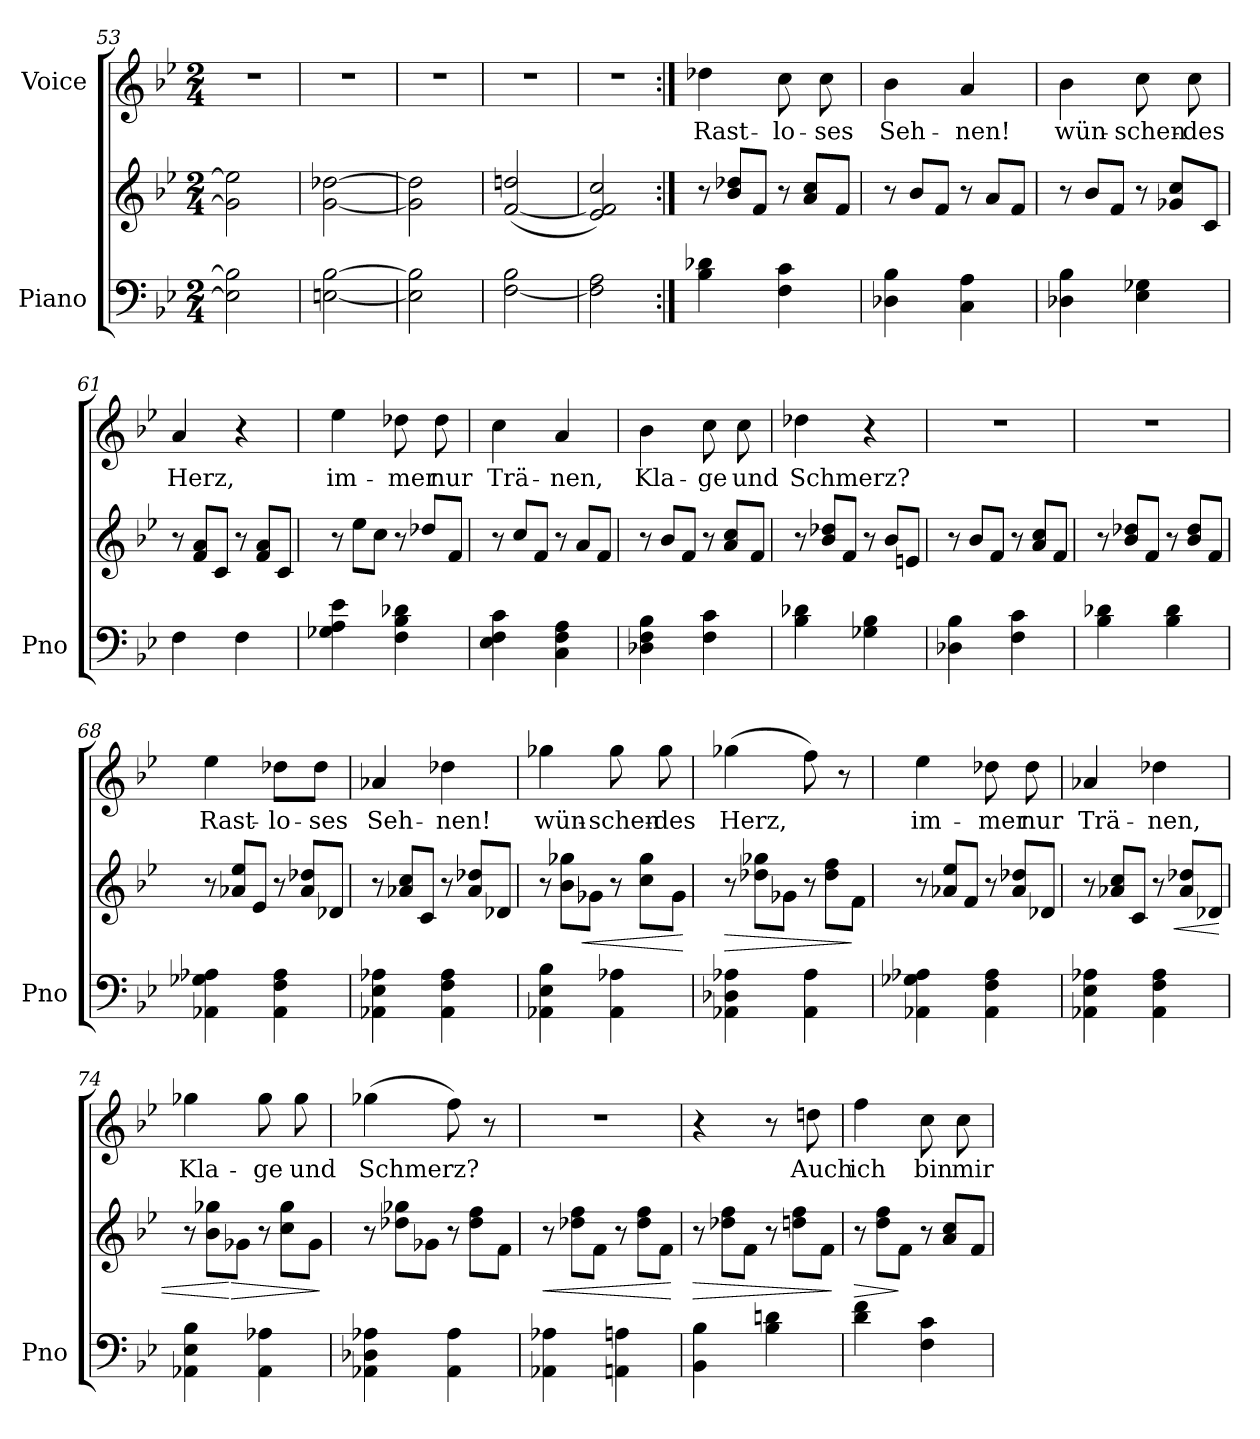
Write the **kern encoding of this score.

**kern	**kern	**dynam	**kern	**text
*part2	*part2	*part2	*part1	*part1
*staff3	*staff2	*staff2/3	*staff1	*staff1
*I"Piano	*	*	*I"Voice	*
*I'Pno	*	*	*	*
*clefF4	*clefG2	*	*clefG2	*
*k[b-e-]	*k[b-e-]	*	*k[b-e-]	*
*M2/4	*M2/4	*	*M2/4	*
=53	=53	=53	=53	=53
2E-\] 2B-\]	2g\] 2ee-\]	.	2r	.
=54	=54	=54	=54	=54
[2En\ [2B-\	[2g\ [2dd-X\	.	2r	.
=55	=55	=55	=55	=55
2E\] 2B-\]	2g\] 2dd-\]	.	2r	.
=56	=56	=56	=56	=56
[2F\ 2B-\	(>[>2f/ 2ddn/	.	2r	.
=57	=57	=57	=57	=57
2F\] 2A\	2e-/ 2f/] 2cc/)	.	2r	.
!!LO:PB:g=z
=58:|!	=58:|!	=58:|!	=58:|!	=58:|!
*	*Xtuplet	*	*	*
!	!	!	!	!LO:LY:b
4B-\ 4d-X\	12r	.	4dd-X\	Rast-
.	12b-/ 12dd-X/L	.	.	.
.	12f/J	.	.	.
!	!	!	!	!LO:LY:b
4F\ 4c\	12r	.	8cc\	-lo-
.	12a/ 12cc/L	.	.	.
!	!	!	!	!LO:LY:b
.	.	.	8cc\	-ses
.	12f/J	.	.	.
=59	=59	=59	=59	=59
!	!	!	!	!LO:LY:b
4D-X\ 4B-\	12r	.	4b-\	Seh-
.	12b-/L	.	.	.
.	12f/J	.	.	.
!	!	!	!	!LO:LY:b
4C\ 4A\	12r	.	4a/	-nen!
.	12a/L	.	.	.
.	12f/J	.	.	.
=60	=60	=60	=60	=60
!	!	!	!	!LO:LY:b
4D-X\ 4B-\	12r	.	4b-\	wün-
.	12b-/L	.	.	.
.	12f/J	.	.	.
!	!	!	!	!LO:LY:b
4E-\ 4G-X\	12r	.	8cc\	-schen-
.	12g-X/ 12cc/L	.	.	.
!	!	!	!	!LO:LY:b
.	.	.	8cc\	-des
.	12c/J	.	.	.
=61	=61	=61	=61	=61
!	!	!	!	!LO:LY:b
4F\	12r	.	4a/	Herz,
.	12f/ 12a/L	.	.	.
.	12c/J	.	.	.
4F\	12r	.	4r	.
.	12f/ 12a/L	.	.	.
.	12c/J	.	.	.
=62	=62	=62	=62	=62
!	!	!	!	!LO:LY:b
4G-X\ 4A\ 4e-\	12r	.	4ee-\	im-
.	12ee-\L	.	.	.
.	12cc\J	.	.	.
!	!	!	!	!LO:LY:b
4F\ 4B-\ 4d-X\	12r	.	8dd-X\	-mer
.	12dd-X/L	.	.	.
!	!	!	!	!LO:LY:b
.	.	.	8dd-\	nur
.	12f/J	.	.	.
!!LO:LB:g=z
=63	=63	=63	=63	=63
!	!	!	!	!LO:LY:b
4E-\ 4F\ 4c\	12r	.	4cc\	Trä-
.	12cc/L	.	.	.
.	12f/J	.	.	.
!	!	!	!	!LO:LY:b
4C\ 4F\ 4A\	12r	.	4a/	-nen,
.	12a/L	.	.	.
.	12f/J	.	.	.
=64	=64	=64	=64	=64
!	!	!	!	!LO:LY:b
4D-X\ 4F\ 4B-\	12r	.	4b-\	Kla-
.	12b-/L	.	.	.
.	12f/J	.	.	.
!	!	!	!	!LO:LY:b
4F\ 4c\	12r	.	8cc\	-ge
.	12a/ 12cc/L	.	.	.
!	!	!	!	!LO:LY:b
.	.	.	8cc\	und
.	12f/J	.	.	.
=65	=65	=65	=65	=65
!	!	!	!	!LO:LY:b
4B-\ 4d-X\	12r	.	4dd-X\	Schmerz?
.	12b-/ 12dd-X/L	.	.	.
.	12f/J	.	.	.
4G-X\ 4B-\	12r	.	4r	.
.	12b-/L	.	.	.
.	12en/J	.	.	.
=66	=66	=66	=66	=66
4D-X\ 4B-\	12r	.	2r	.
.	12b-/L	.	.	.
.	12f/J	.	.	.
4F\ 4c\	12r	.	.	.
.	12a/ 12cc/L	.	.	.
.	12f/J	.	.	.
=67	=67	=67	=67	=67
4B-\ 4d-X\	12r	.	2r	.
.	12b-/ 12dd-X/L	.	.	.
.	12f/J	.	.	.
4B-\ 4d-\	12r	.	.	.
.	12b-/ 12dd-/L	.	.	.
.	12f/J	.	.	.
!!LO:LB:g=z
=68	=68	=68	=68	=68
!	!	!	!	!LO:LY:b
4AA-X\ 4G-X\ 4A-X\	12r	.	4ee-\	Rast-
.	12a-X/ 12ee-/L	.	.	.
.	12e-/J	.	.	.
!	!	!	!	!LO:LY:b
4AA-\ 4F\ 4A-\	12r	.	8dd-X\L	-lo-
.	12a-/ 12dd-X/L	.	.	.
!	!	!	!	!LO:LY:b
.	.	.	8dd-\J	-ses
.	12d-X/J	.	.	.
=69	=69	=69	=69	=69
!	!	!	!	!LO:LY:b
4AA-X\ 4E-\ 4A-X\	12r	.	4a-X/	Seh-
.	12a-X/ 12cc/L	.	.	.
.	12c/J	.	.	.
!	!	!	!	!LO:LY:b
4AA-\ 4F\ 4A-\	12r	.	4dd-X\	-nen!
.	12a-/ 12dd-X/L	.	.	.
.	12d-X/J	.	.	.
=70	=70	=70	=70	=70
!	!	!	!	!LO:LY:b
4AA-X\ 4E-\ 4B-\	12r	.	4gg-X\	wün-
.	12b-\ 12gg-X\L	.	.	.
!	!	!LO:HP:b	!	!
.	12g-X\J	<	.	.
!	!	!	!	!LO:LY:b
4AA-\ 4A-X\	12r	.	8gg-\	schen-
.	12cc\ 12gg-\L	.	.	.
!	!	!	!	!LO:LY:b
.	.	.	8gg-\	-des
.	12g-\J	.	.	.
.	.	[	.	.
=71	=71	=71	=71	=71
!	!	!LO:HP:b	!	!LO:LY:b
4AA-X\ 4D-X\ 4A-X\	12r	>	(4gg-X\	Herz,
.	12dd-X\ 12gg-X\L	.	.	.
.	12g-X\J	.	.	.
4AA-\ 4A-\	12r	.	8ff\)	.
.	12dd-\ 12ff\L	.	.	.
.	.	.	8r	.
.	12f\J	]	.	.
=72	=72	=72	=72	=72
!	!	!	!	!LO:LY:b
4AA-X\ 4G-X\ 4A-X\	12r	.	4ee-\	im-
.	12a-X/ 12ee-/L	.	.	.
.	12f/J	.	.	.
!	!	!	!	!LO:LY:b
4AA-\ 4F\ 4A-\	12r	.	8dd-X\	-mer
.	12a-/ 12dd-X/L	.	.	.
!	!	!	!	!LO:LY:b
.	.	.	8dd-\	nur
.	12d-X/J	.	.	.
!!LO:LB:g=z
=73	=73	=73	=73	=73
!	!	!	!	!LO:LY:b
4AA-X\ 4E-\ 4A-X\	12r	.	4a-X/	Trä-
.	12a-X/ 12cc/L	.	.	.
.	12c/J	.	.	.
!	!	!	!	!LO:LY:b
4AA-\ 4F\ 4A-\	12r	.	4dd-X\	-nen,
!	!	!LO:HP:b	!	!
.	12a-/ 12dd-X/L	<	.	.
.	12d-X/J	.	.	.
=74	=74	=74	=74	=74
!	!	!	!	!LO:LY:b
4AA-X\ 4E-\ 4B-\	12r	.	4gg-X\	Kla-
.	12b-\ 12gg-X\L	.	.	.
!	!	!LO:HP:n=1:b	!	!
.	12g-X\J	[ >	.	.
!	!	!	!	!LO:LY:b
4AA-\ 4A-X\	12r	.	8gg-\	-ge
.	12cc\ 12gg-\L	.	.	.
!	!	!	!	!LO:LY:b
.	.	.	8gg-\	und
.	12g-\J	.	.	.
.	.	]	.	.
=75	=75	=75	=75	=75
!	!	!	!	!LO:LY:b
4AA-X\ 4D-X\ 4A-X\	12r	.	(4gg-X\	Schmerz?
.	12dd-X\ 12gg-X\L	.	.	.
.	12g-X\J	.	.	.
4AA-\ 4A-\	12r	.	8ff\)	.
.	12dd-\ 12ff\L	.	.	.
.	.	.	8r	.
.	12f\J	.	.	.
=76	=76	=76	=76	=76
!	!	!LO:HP:b	!	!
4AA-X\ 4A-X\	12r	<	2r	.
.	12dd-X\ 12ff\L	.	.	.
.	12f\J	.	.	.
4AAn\ 4An\	12r	.	.	.
.	12dd-\ 12ff\L	.	.	.
.	12f\J	.	.	.
.	.	[	.	.
=77	=77	=77	=77	=77
!	!	!LO:HP:b	!	!
4BB-\ 4B-\	12r	>	4r	.
.	12dd-X\ 12ff\L	.	.	.
.	12f\J	.	.	.
4B-\ 4dn\	12r	.	8r	.
.	12ddn\ 12ff\L	.	.	.
!	!	!	!	!LO:LY:b
.	.	.	8ddn\	Auch
.	12f\J	.	.	.
.	.	]	.	.
!!LO:PB:g=z
=78	=78	=78	=78	=78
!	!	!LO:HP:b	!	!LO:LY:b
4d\ 4f\	12r	>	4ff\	ich
.	12dd\ 12ff\L	.	.	.
.	12f\J	]	.	.
!	!	!	!	!LO:LY:b
4F\ 4c\	12r	.	8cc\	bin
.	12a/ 12cc/L	.	.	.
!	!	!	!	!LO:LY:b
.	.	.	8cc\	mir
.	12f/J	.	.	.
=	=	=	=	=
*-	*-	*-	*-	*-
